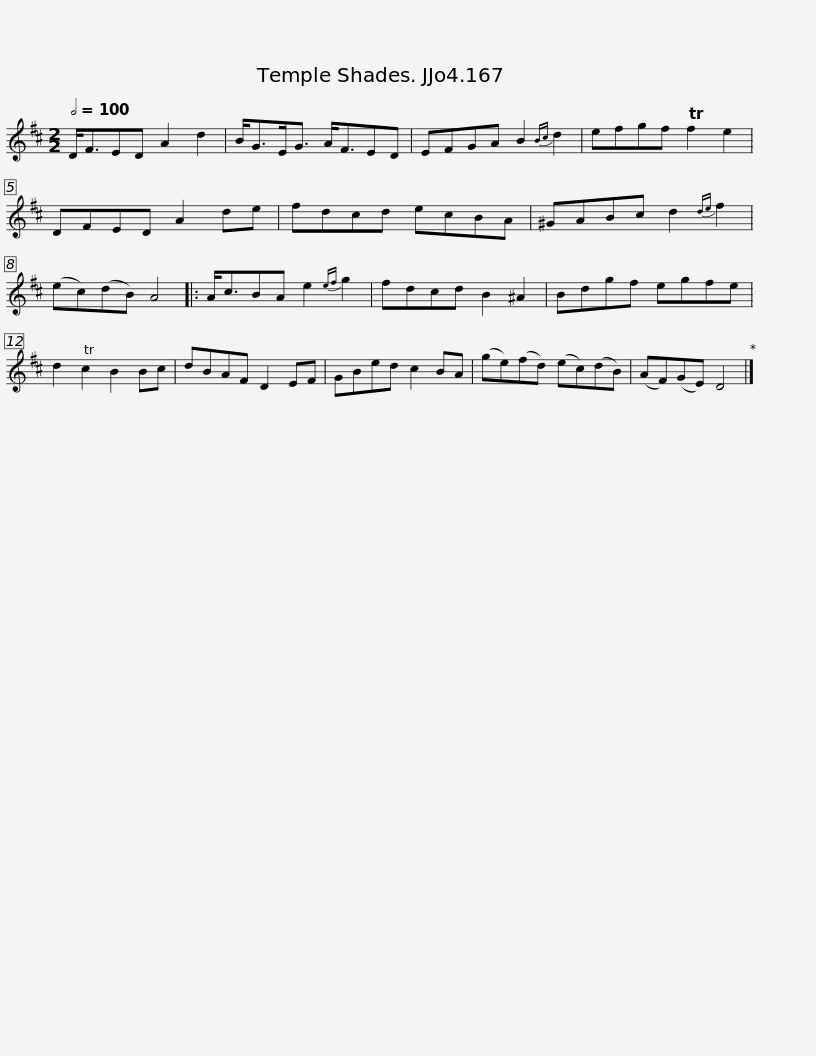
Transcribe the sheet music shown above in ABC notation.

X:1
L:1/8
Q:1/2=100
M:2/2
I:linebreak $
K:D
V:1 treble
V:1
 D<FED A2 d2 | B<GE<G A<FED | EFGA B2{Bc} d2 | efgf Tf2 e2 | DFED A2 de | %5
 fdcd ecBA |$ ^GABc d2{de} f2 | (ec)(dB) A4 |: A<cBA e2{ef} g2 | fdcd B2 ^A2 | %10
 Bdgf egfe | d2 Tc2 B2 Bc |$ dBAF D2 EF | GBed c2 BA | (ge)(fd) (ec)(dB) | %15
 (AF)(GE) D4 |] %16
